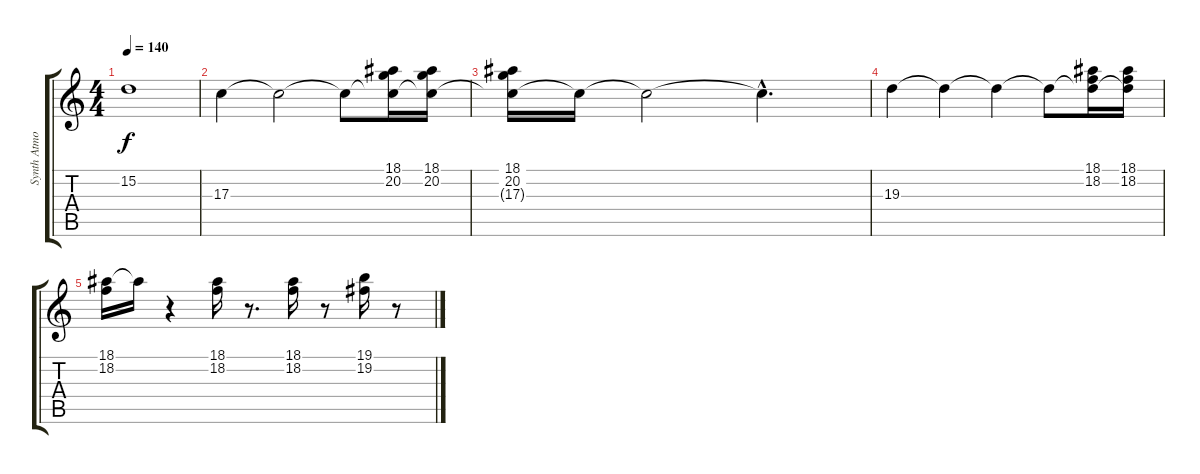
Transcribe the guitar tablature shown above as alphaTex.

\track ("Synth Atmosphere" "Synth Atmo") {instrument synthbrass1}
\staff {score tabs}
\tuning (E4 B3 G3 D3 A2 E2) {hide}
\ts (4 4)
\tempo 140
\clef g2
\ks c
15.2{t}.1{dy f volume 10} |
17.3.4{volume 8} 17.3{t}.2 17.3{t}.8 (18.1 20.2 17.3{t}).16 (18.1 20.2 17.3{t}).16 |
(18.1 20.2 17.3{t}).16{volume 6} 17.3{t}.16 17.3{t}.2 17.3{hac t}.4{d} |
19.3.4{volume 4} 19.3{t}.4 19.3{t}.4 19.3{t}.8 (18.1 18.2 19.3{t}).16 (18.1 18.2 19.3{t}).16 |
(18.1 18.2).16{volume 2} 18.1{t}.16 r.4 (18.1 18.2).16 r.8{d} (18.1 18.2).16 r.8 (19.1 19.2).16 r.8
